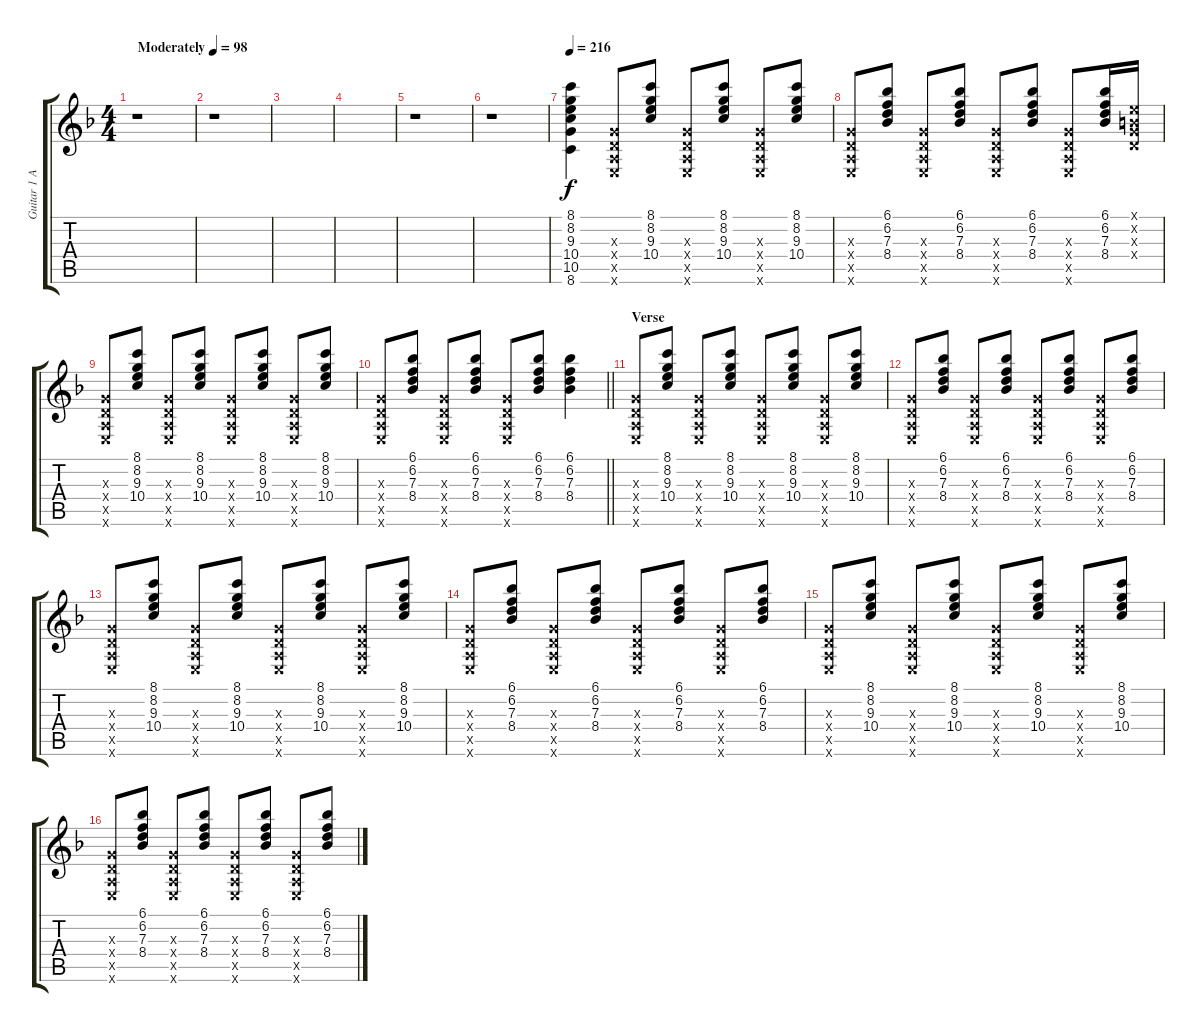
\track ("Guitar 1 Acc" "Guitar 1 A") {instrument acousticguitarsteel}
\staff {score tabs}
\tuning (E4 B3 G3 D3 A2 E2) {hide}
\ts (4 4)
\tempo (98 "Moderately")
\clef g2
\ks f
r.1{dy f instrument acousticguitarsteel} |
r.1 |
|
|
r.1 |
r.1 |
\tempo 216
(8.1 8.2 9.3 10.4 10.5 8.6).4 (0.3{x} 0.4{x} 0.5{x} 0.6{x}).8 (8.1 8.2 9.3 10.4).8 (0.3{x} 0.4{x} 0.5{x} 0.6{x}).8 (8.1 8.2 9.3 10.4).8 (0.3{x} 0.4{x} 0.5{x} 0.6{x}).8 (8.1 8.2 9.3 10.4).8 |
(0.3{x} 0.4{x} 0.5{x} 0.6{x}).8 (6.1 6.2 7.3 8.4).8 (0.3{x} 0.4{x} 0.5{x} 0.6{x}).8 (6.1 6.2 7.3 8.4).8 (0.3{x} 0.4{x} 0.5{x} 0.6{x}).8 (6.1 6.2 7.3 8.4).8 (0.3{x} 0.4{x} 0.5{x} 0.6{x}).8 (6.1 6.2 7.3 8.4).16 (0.1{x} 0.2{x} 0.3{x} 0.4{x}).16 |
(0.3{x} 0.4{x} 0.5{x} 0.6{x}).8 (8.1 8.2 9.3 10.4).8 (0.3{x} 0.4{x} 0.5{x} 0.6{x}).8 (8.1 8.2 9.3 10.4).8 (0.3{x} 0.4{x} 0.5{x} 0.6{x}).8 (8.1 8.2 9.3 10.4).8 (0.3{x} 0.4{x} 0.5{x} 0.6{x}).8 (8.1 8.2 9.3 10.4).8 |
\barLineRight lightlight
(0.3{x} 0.4{x} 0.5{x} 0.6{x}).8 (6.1 6.2 7.3 8.4).8 (0.3{x} 0.4{x} 0.5{x} 0.6{x}).8 (6.1 6.2 7.3 8.4).8 (0.3{x} 0.4{x} 0.5{x} 0.6{x}).8 (6.1 6.2 7.3 8.4).8 (6.1 6.2 7.3 8.4).4 |
\section ("" "Verse")
(0.3{x} 0.4{x} 0.5{x} 0.6{x}).8 (8.1 8.2 9.3 10.4).8 (0.3{x} 0.4{x} 0.5{x} 0.6{x}).8 (8.1 8.2 9.3 10.4).8 (0.3{x} 0.4{x} 0.5{x} 0.6{x}).8 (8.1 8.2 9.3 10.4).8 (0.3{x} 0.4{x} 0.5{x} 0.6{x}).8 (8.1 8.2 9.3 10.4).8 |
(0.3{x} 0.4{x} 0.5{x} 0.6{x}).8 (6.1 6.2 7.3 8.4).8 (0.3{x} 0.4{x} 0.5{x} 0.6{x}).8 (6.1 6.2 7.3 8.4).8 (0.3{x} 0.4{x} 0.5{x} 0.6{x}).8 (6.1 6.2 7.3 8.4).8 (0.3{x} 0.4{x} 0.5{x} 0.6{x}).8 (6.1 6.2 7.3 8.4).8 |
(0.3{x} 0.4{x} 0.5{x} 0.6{x}).8 (8.1 8.2 9.3 10.4).8 (0.3{x} 0.4{x} 0.5{x} 0.6{x}).8 (8.1 8.2 9.3 10.4).8 (0.3{x} 0.4{x} 0.5{x} 0.6{x}).8 (8.1 8.2 9.3 10.4).8 (0.3{x} 0.4{x} 0.5{x} 0.6{x}).8 (8.1 8.2 9.3 10.4).8 |
(0.3{x} 0.4{x} 0.5{x} 0.6{x}).8 (6.1 6.2 7.3 8.4).8 (0.3{x} 0.4{x} 0.5{x} 0.6{x}).8 (6.1 6.2 7.3 8.4).8 (0.3{x} 0.4{x} 0.5{x} 0.6{x}).8 (6.1 6.2 7.3 8.4).8 (0.3{x} 0.4{x} 0.5{x} 0.6{x}).8 (6.1 6.2 7.3 8.4).8 |
(0.3{x} 0.4{x} 0.5{x} 0.6{x}).8 (8.1 8.2 9.3 10.4).8 (0.3{x} 0.4{x} 0.5{x} 0.6{x}).8 (8.1 8.2 9.3 10.4).8 (0.3{x} 0.4{x} 0.5{x} 0.6{x}).8 (8.1 8.2 9.3 10.4).8 (0.3{x} 0.4{x} 0.5{x} 0.6{x}).8 (8.1 8.2 9.3 10.4).8 |
(0.3{x} 0.4{x} 0.5{x} 0.6{x}).8 (6.1 6.2 7.3 8.4).8 (0.3{x} 0.4{x} 0.5{x} 0.6{x}).8 (6.1 6.2 7.3 8.4).8 (0.3{x} 0.4{x} 0.5{x} 0.6{x}).8 (6.1 6.2 7.3 8.4).8 (0.3{x} 0.4{x} 0.5{x} 0.6{x}).8 (6.1 6.2 7.3 8.4).8
